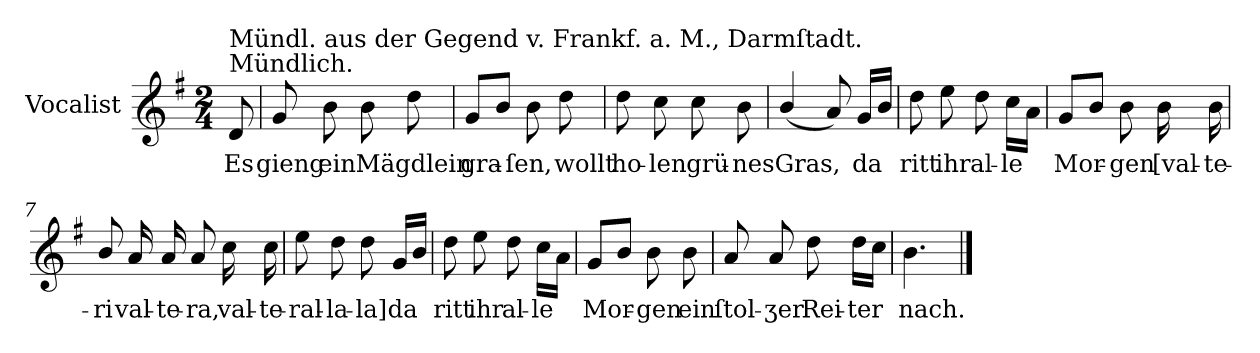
**kern	**text
*part1	*part1
*staff1	*staff1
*I"Vocalist	*
*k[f#]	*
*G:	*
*M2/4	*
=	=
!LO:TX:a:t=Mündlich.	!
!LO:TX:a:t=Mündl. aus der Gegend v. Frankf. a. M., Darmſtadt.	!
8d	Es
=1	=1
8g	gieng
8b	ein
8b	Mägdlein
8dd	.
=2	=2
8gL	gra-
8bJ	.
8b	-ſen,
8dd	wollt
=3	=3
8dd	ho-
8cc	-len
8cc	grü-
8b	-nes
=4	=4
(4b/	Gras,
8a)	.
16gLL	da
16bJJ	.
=5	=5
8dd	ritt
8ee	ihr
8dd	al-
16ccLL	-le
16aJJ	.
=6	=6
8gL	Mor-
8bJ	.
8b	-gen
16b	[val-
16b	-te-
=7	=7
8b/	-ri
16a	val-
16a	-te-
8a	-ra,
16cc	val-
16cc	-te-
=8	=8
8ee	-ral-
8dd	-la-
8dd	-la]
16gLL	da
16bJJ	.
=9	=9
8dd	ritt
8ee	ihr
8dd	al-
16ccLL	-le
16aJJ	.
=10	=10
8gL	Mor-
8bJ	.
8b	-gen
8b	ein
=11	=11
8a	ſtol-
8a	-ʒer
8dd	Rei-
16ddLL	-ter
16ccJJ	.
=12	=12
4.b	nach.
==	==
*-	*-
